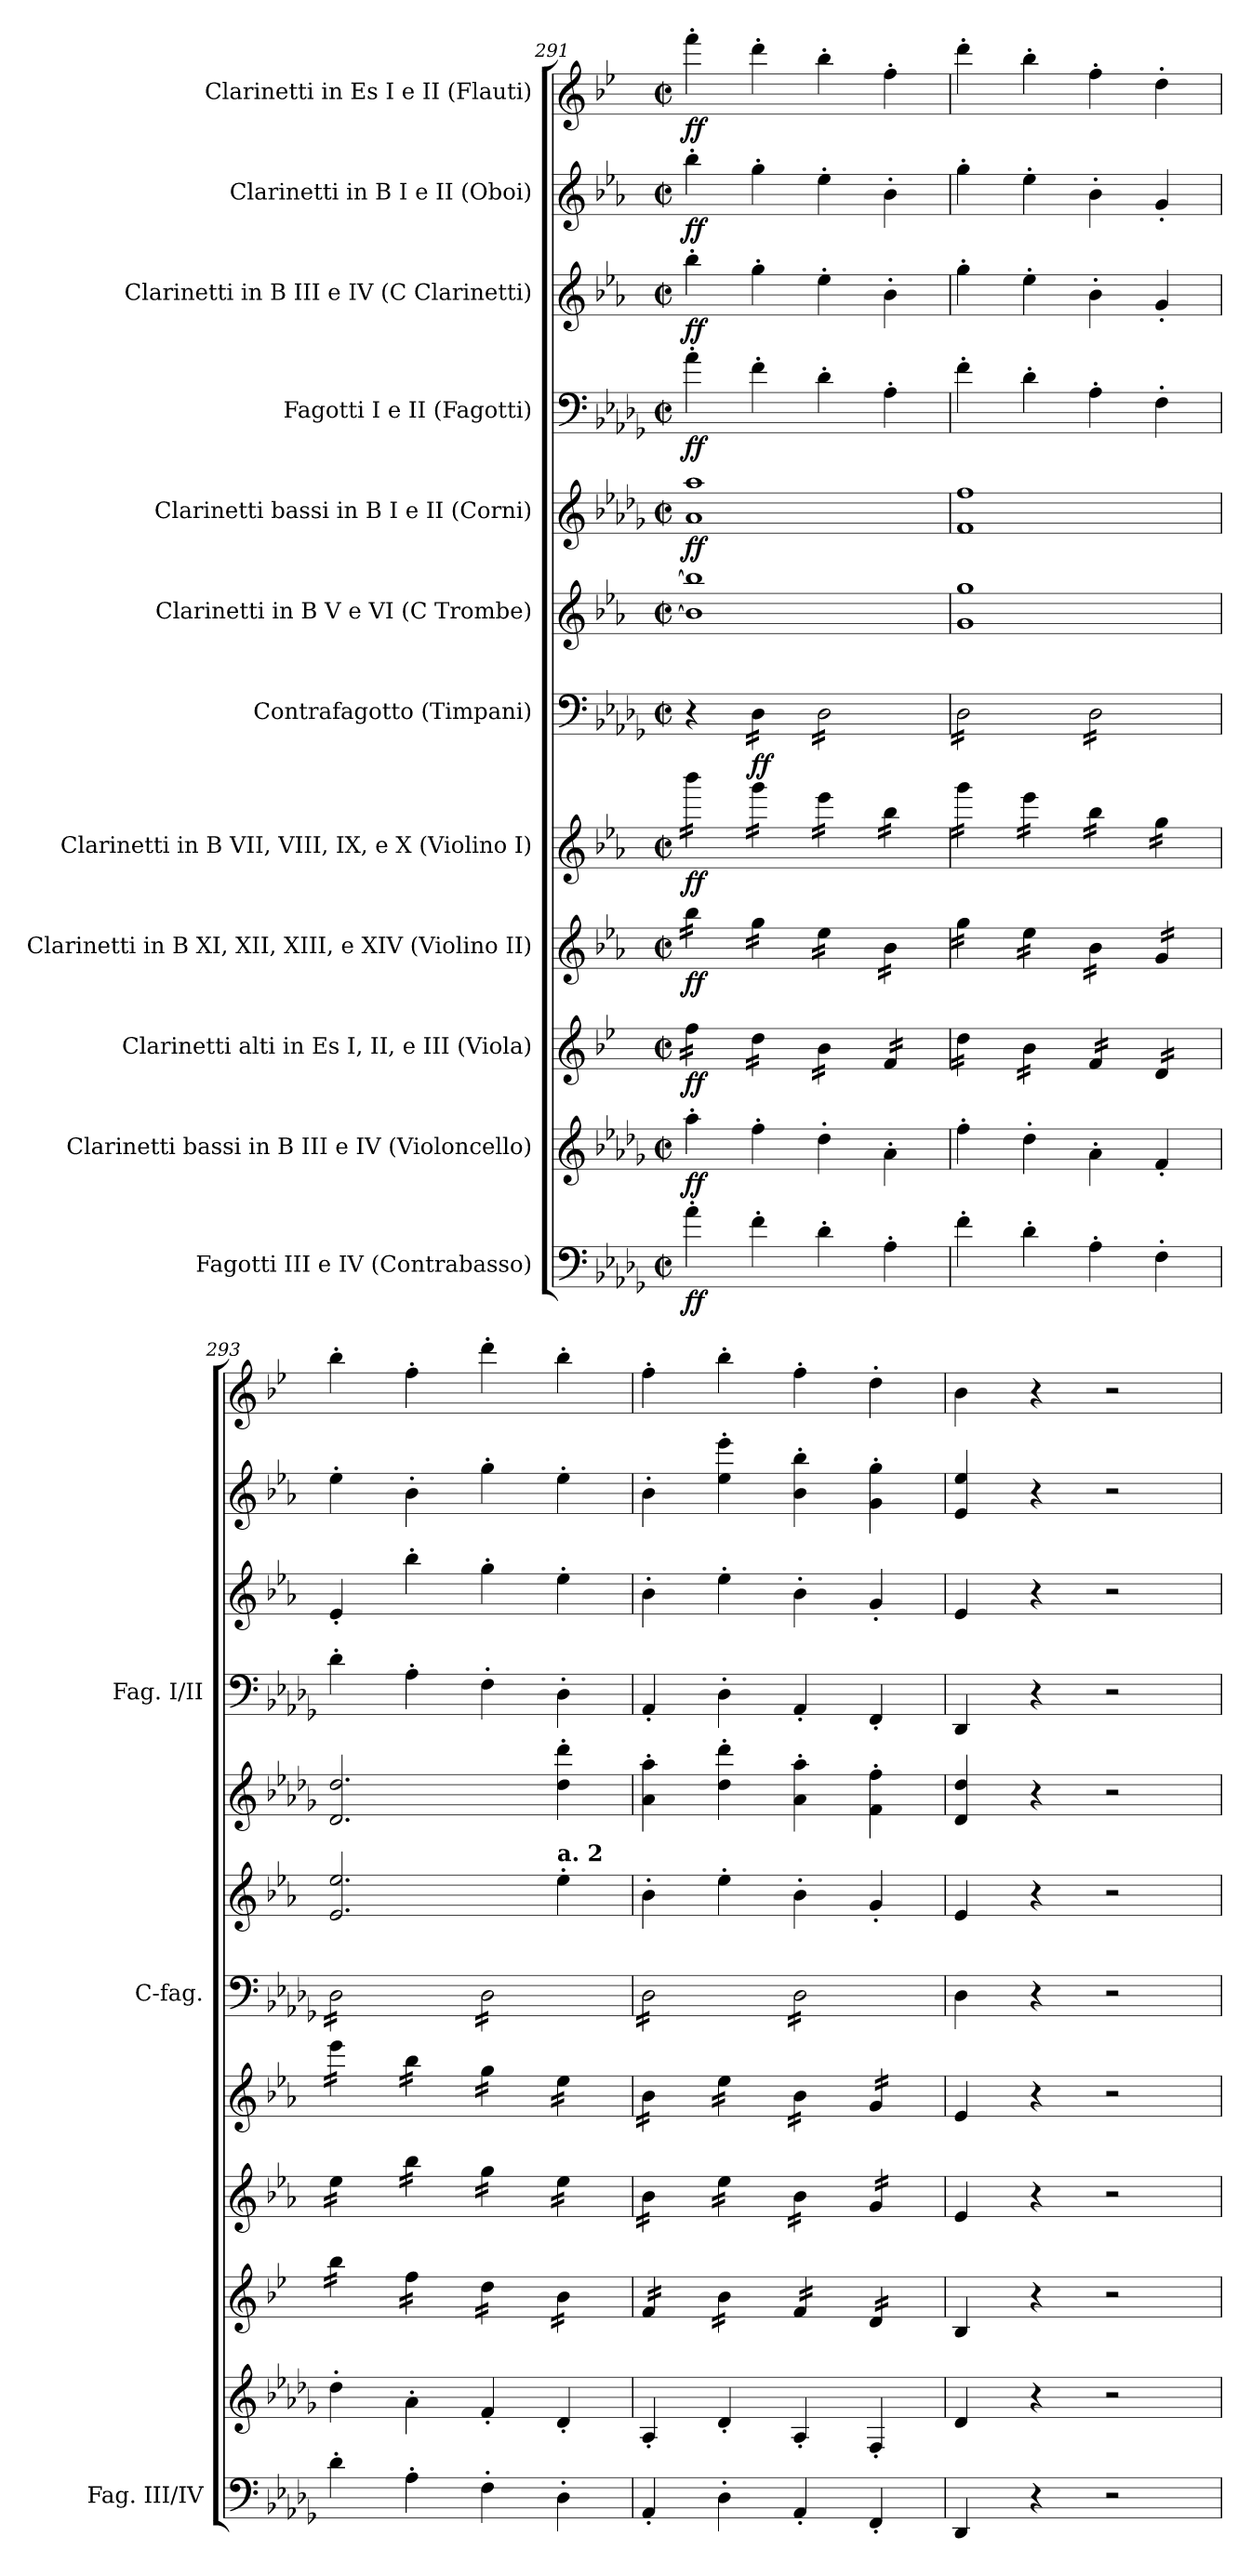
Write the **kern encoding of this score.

**kern	**dynam	**kern	**dynam	**kern	**dynam	**kern	**dynam	**kern	**dynam	**kern	**dynam	**kern	**kern	**dynam	**kern	**dynam	**kern	**dynam	**kern	**dynam	**kern	**dynam
*part12	*part12	*part11	*part11	*part10	*part10	*part9	*part9	*part8	*part8	*part7	*part7	*part6	*part5	*part5	*part4	*part4	*part3	*part3	*part2	*part2	*part1	*part1
*staff12	*staff12	*staff11	*staff11	*staff10	*staff10	*staff9	*staff9	*staff8	*staff8	*staff7	*staff7	*staff6	*staff5	*staff5	*staff4	*staff4	*staff3	*staff3	*staff2	*staff2	*staff1	*staff1
*I"Fagotti III e IV (Contrabasso)	*	*I"Clarinetti bassi in B III e IV (Violoncello)	*	*I"Clarinetti alti in Es I, II, e III (Viola)	*	*I"Clarinetti in B XI, XII, XIII, e XIV (Violino II)	*	*I"Clarinetti in B VII, VIII, IX, e X (Violino I)	*	*I"Contrafagotto (Timpani)	*	*I"Clarinetti in B V e VI (C Trombe)	*I"Clarinetti bassi in B I e II (Corni)	*	*I"Fagotti I e II (Fagotti)	*	*I"Clarinetti in B III e IV (C Clarinetti)	*	*I"Clarinetti in B I e II (Oboi)	*	*I"Clarinetti in Es I e II (Flauti)	*
*I'Fag. III/IV	*	*	*	*	*	*	*	*	*	*I'C-fag.	*	*	*	*	*I'Fag. I/II	*	*	*	*	*	*	*
!!LO:PB:g=z
*clefF4	*	*clefG2	*	*clefG2	*	*clefG2	*	*clefG2	*	*clefF4	*	*clefG2	*clefG2	*	*clefF4	*	*clefG2	*	*clefG2	*	*clefG2	*
*	*	*ITrd8c14	*	*ITrd5c9	*	*ITrd1c2	*	*ITrd1c2	*	*ITrd7c12	*	*ITrd1c2	*ITrd8c14	*	*	*	*ITrd1c2	*	*ITrd1c2	*	*ITrd-2c-3	*
*k[b-e-a-d-g-]	*	*k[b-e-a-d-g-]	*	*k[b-e-a-d-g-]	*	*k[b-e-a-d-g-]	*	*k[b-e-a-d-g-]	*	*k[b-e-a-d-g-]	*	*k[b-e-a-d-g-]	*k[b-e-a-d-g-]	*	*k[b-e-a-d-g-]	*	*k[b-e-a-d-g-]	*	*k[b-e-a-d-g-]	*	*k[b-e-a-d-g-]	*
*M2/2	*	*M2/2	*	*M2/2	*	*M2/2	*	*M2/2	*	*M2/2	*	*M2/2	*M2/2	*	*M2/2	*	*M2/2	*	*M2/2	*	*M2/2	*
*met(c|)	*	*met(c|)	*	*met(c|)	*	*met(c|)	*	*met(c|)	*	*met(c|)	*	*met(c|)	*met(c|)	*	*met(c|)	*	*met(c|)	*	*met(c|)	*	*met(c|)	*
=291	=291	=291	=291	=291	=291	=291	=291	=291	=291	=291	=291	=291	=291	=291	=291	=291	=291	=291	=291	=291	=291	=291
!	!LO:DY:b	!	!LO:DY:b	!	!LO:DY:b	!	!LO:DY:b	!	!LO:DY:b	!	!	!	!	!LO:DY:b	!	!LO:DY:b	!	!LO:DY:b	!	!LO:DY:b	!	!LO:DY:b
*	*	*	*	*tremolo	*	*	*	*	*	*	*	*	*	*	*	*	*	*	*	*	*	*
*	*	*	*	*	*	*tremolo	*	*	*	*	*	*	*	*	*	*	*	*	*	*	*	*
*	*	*	*	*	*	*	*	*tremolo	*	*	*	*	*	*	*	*	*	*	*	*	*	*
4a-'\	ff	4a-'\	ff	16a-\LL	ff	16aa-\LL	ff	16aaa-\LL	ff	4r	.	1a-] 1aa-]	1A- 1a-	ff	4a-'\	ff	4aa-'\	ff	4aa-'\	ff	4aaa-'\	ff
.	.	.	.	16a-\	.	16aa-\	.	16aaa-\	.	.	.	.	.	.	.	.	.	.	.	.	.	.
.	.	.	.	16a-\	.	16aa-\	.	16aaa-\	.	.	.	.	.	.	.	.	.	.	.	.	.	.
.	.	.	.	16a-\JJ	.	16aa-\JJ	.	16aaa-\JJ	.	.	.	.	.	.	.	.	.	.	.	.	.	.
!	!	!	!	!	!	!	!	!	!	!	!LO:DY:b	!	!	!	!	!	!	!	!	!	!	!
*	*	*	*	*	*	*	*	*	*	*tremolo	*	*	*	*	*	*	*	*	*	*	*	*
4f'\	.	4f'\	.	16f\LL	.	16ff\LL	.	16fff\LL	.	16DD-\LL	ff	.	.	.	4f'\	.	4ff'\	.	4ff'\	.	4fff'\	.
.	.	.	.	16f\	.	16ff\	.	16fff\	.	16DD-\	.	.	.	.	.	.	.	.	.	.	.	.
.	.	.	.	16f\	.	16ff\	.	16fff\	.	16DD-\	.	.	.	.	.	.	.	.	.	.	.	.
.	.	.	.	16f\JJ	.	16ff\JJ	.	16fff\JJ	.	16DD-\JJ	.	.	.	.	.	.	.	.	.	.	.	.
4d-'\	.	4d-'\	.	16d-\LL	.	16dd-\LL	.	16ddd-\LL	.	16DD-\LL	.	.	.	.	4d-'\	.	4dd-'\	.	4dd-'\	.	4ddd-'\	.
.	.	.	.	16d-\	.	16dd-\	.	16ddd-\	.	16DD-\	.	.	.	.	.	.	.	.	.	.	.	.
.	.	.	.	16d-\	.	16dd-\	.	16ddd-\	.	16DD-\	.	.	.	.	.	.	.	.	.	.	.	.
.	.	.	.	16d-\JJ	.	16dd-\JJ	.	16ddd-\JJ	.	16DD-\	.	.	.	.	.	.	.	.	.	.	.	.
4A-'\	.	4A-'\	.	16A-/LL	.	16a-\LL	.	16aa-\LL	.	16DD-\	.	.	.	.	4A-'\	.	4a-'\	.	4a-'\	.	4aa-'\	.
.	.	.	.	16A-/	.	16a-\	.	16aa-\	.	16DD-\	.	.	.	.	.	.	.	.	.	.	.	.
.	.	.	.	16A-/	.	16a-\	.	16aa-\	.	16DD-\	.	.	.	.	.	.	.	.	.	.	.	.
.	.	.	.	16A-/JJ	.	16a-\JJ	.	16aa-\JJ	.	16DD-\JJ	.	.	.	.	.	.	.	.	.	.	.	.
=292	=292	=292	=292	=292	=292	=292	=292	=292	=292	=292	=292	=292	=292	=292	=292	=292	=292	=292	=292	=292	=292	=292
4f'\	.	4f'\	.	16f\LL	.	16ff\LL	.	16fff\LL	.	16DD-\LL	.	1f 1ff	1F 1f	.	4f'\	.	4ff'\	.	4ff'\	.	4fff'\	.
.	.	.	.	16f\	.	16ff\	.	16fff\	.	16DD-\	.	.	.	.	.	.	.	.	.	.	.	.
.	.	.	.	16f\	.	16ff\	.	16fff\	.	16DD-\	.	.	.	.	.	.	.	.	.	.	.	.
.	.	.	.	16f\JJ	.	16ff\JJ	.	16fff\JJ	.	16DD-\	.	.	.	.	.	.	.	.	.	.	.	.
4d-'\	.	4d-'\	.	16d-\LL	.	16dd-\LL	.	16ddd-\LL	.	16DD-\	.	.	.	.	4d-'\	.	4dd-'\	.	4dd-'\	.	4ddd-'\	.
.	.	.	.	16d-\	.	16dd-\	.	16ddd-\	.	16DD-\	.	.	.	.	.	.	.	.	.	.	.	.
.	.	.	.	16d-\	.	16dd-\	.	16ddd-\	.	16DD-\	.	.	.	.	.	.	.	.	.	.	.	.
.	.	.	.	16d-\JJ	.	16dd-\JJ	.	16ddd-\JJ	.	16DD-\JJ	.	.	.	.	.	.	.	.	.	.	.	.
4A-'\	.	4A-'\	.	16A-/LL	.	16a-\LL	.	16aa-\LL	.	16DD-\LL	.	.	.	.	4A-'\	.	4a-'\	.	4a-'\	.	4aa-'\	.
.	.	.	.	16A-/	.	16a-\	.	16aa-\	.	16DD-\	.	.	.	.	.	.	.	.	.	.	.	.
.	.	.	.	16A-/	.	16a-\	.	16aa-\	.	16DD-\	.	.	.	.	.	.	.	.	.	.	.	.
.	.	.	.	16A-/JJ	.	16a-\JJ	.	16aa-\JJ	.	16DD-\	.	.	.	.	.	.	.	.	.	.	.	.
4F'\	.	4F'/	.	16F/LL	.	16f/LL	.	16ff\LL	.	16DD-\	.	.	.	.	4F'\	.	4f'/	.	4f'/	.	4ff'\	.
.	.	.	.	16F/	.	16f/	.	16ff\	.	16DD-\	.	.	.	.	.	.	.	.	.	.	.	.
.	.	.	.	16F/	.	16f/	.	16ff\	.	16DD-\	.	.	.	.	.	.	.	.	.	.	.	.
.	.	.	.	16F/JJ	.	16f/JJ	.	16ff\JJ	.	16DD-\JJ	.	.	.	.	.	.	.	.	.	.	.	.
=293	=293	=293	=293	=293	=293	=293	=293	=293	=293	=293	=293	=293	=293	=293	=293	=293	=293	=293	=293	=293	=293	=293
4d-'\	.	4d-'\	.	16dd-\LL	.	16dd-\LL	.	16ddd-\LL	.	16DD-\LL	.	2.d-/ 2.dd-/	2.D-/ 2.d-/	.	4d-'\	.	4d-'/	.	4dd-'\	.	4ddd-'\	.
.	.	.	.	16dd-\	.	16dd-\	.	16ddd-\	.	16DD-\	.	.	.	.	.	.	.	.	.	.	.	.
.	.	.	.	16dd-\	.	16dd-\	.	16ddd-\	.	16DD-\	.	.	.	.	.	.	.	.	.	.	.	.
.	.	.	.	16dd-\JJ	.	16dd-\JJ	.	16ddd-\JJ	.	16DD-\	.	.	.	.	.	.	.	.	.	.	.	.
4A-'\	.	4A-'\	.	16a-\LL	.	16aa-\LL	.	16aa-\LL	.	16DD-\	.	.	.	.	4A-'\	.	4aa-'\	.	4a-'\	.	4aa-'\	.
.	.	.	.	16a-\	.	16aa-\	.	16aa-\	.	16DD-\	.	.	.	.	.	.	.	.	.	.	.	.
.	.	.	.	16a-\	.	16aa-\	.	16aa-\	.	16DD-\	.	.	.	.	.	.	.	.	.	.	.	.
.	.	.	.	16a-\JJ	.	16aa-\JJ	.	16aa-\JJ	.	16DD-\JJ	.	.	.	.	.	.	.	.	.	.	.	.
4F'\	.	4F'/	.	16f\LL	.	16ff\LL	.	16ff\LL	.	16DD-\LL	.	.	.	.	4F'\	.	4ff'\	.	4ff'\	.	4fff'\	.
.	.	.	.	16f\	.	16ff\	.	16ff\	.	16DD-\	.	.	.	.	.	.	.	.	.	.	.	.
.	.	.	.	16f\	.	16ff\	.	16ff\	.	16DD-\	.	.	.	.	.	.	.	.	.	.	.	.
.	.	.	.	16f\JJ	.	16ff\JJ	.	16ff\JJ	.	16DD-\	.	.	.	.	.	.	.	.	.	.	.	.
!	!	!	!	!	!	!	!	!	!	!	!	!LO:TX:a:B:t=a. 2	!	!	!	!	!	!	!	!	!	!
4D-'\	.	4D-'/	.	16d-\LL	.	16dd-\LL	.	16dd-\LL	.	16DD-\	.	4dd-'\	4d-\' 4dd-\'	.	4D-'\	.	4dd-'\	.	4dd-'\	.	4ddd-'\	.
.	.	.	.	16d-\	.	16dd-\	.	16dd-\	.	16DD-\	.	.	.	.	.	.	.	.	.	.	.	.
.	.	.	.	16d-\	.	16dd-\	.	16dd-\	.	16DD-\	.	.	.	.	.	.	.	.	.	.	.	.
.	.	.	.	16d-\JJ	.	16dd-\JJ	.	16dd-\JJ	.	16DD-\JJ	.	.	.	.	.	.	.	.	.	.	.	.
=294	=294	=294	=294	=294	=294	=294	=294	=294	=294	=294	=294	=294	=294	=294	=294	=294	=294	=294	=294	=294	=294	=294
4AA-'/	.	4AA-'/	.	16A-/LL	.	16a-\LL	.	16a-\LL	.	16DD-\LL	.	4a-'\	4A-\' 4a-\'	.	4AA-'/	.	4a-'\	.	4a-'\	.	4aa-'\	.
.	.	.	.	16A-/	.	16a-\	.	16a-\	.	16DD-\	.	.	.	.	.	.	.	.	.	.	.	.
.	.	.	.	16A-/	.	16a-\	.	16a-\	.	16DD-\	.	.	.	.	.	.	.	.	.	.	.	.
.	.	.	.	16A-/JJ	.	16a-\JJ	.	16a-\JJ	.	16DD-\	.	.	.	.	.	.	.	.	.	.	.	.
4D-'\	.	4D-'/	.	16d-\LL	.	16dd-\LL	.	16dd-\LL	.	16DD-\	.	4dd-'\	4d-\' 4dd-\'	.	4D-'\	.	4dd-'\	.	4dd-\' 4ddd-\'	.	4ddd-'\	.
.	.	.	.	16d-\	.	16dd-\	.	16dd-\	.	16DD-\	.	.	.	.	.	.	.	.	.	.	.	.
.	.	.	.	16d-\	.	16dd-\	.	16dd-\	.	16DD-\	.	.	.	.	.	.	.	.	.	.	.	.
.	.	.	.	16d-\JJ	.	16dd-\JJ	.	16dd-\JJ	.	16DD-\JJ	.	.	.	.	.	.	.	.	.	.	.	.
4AA-'/	.	4AA-'/	.	16A-/LL	.	16a-\LL	.	16a-\LL	.	16DD-\LL	.	4a-'\	4A-\' 4a-\'	.	4AA-'/	.	4a-'\	.	4a-\' 4aa-\'	.	4aa-'\	.
.	.	.	.	16A-/	.	16a-\	.	16a-\	.	16DD-\	.	.	.	.	.	.	.	.	.	.	.	.
.	.	.	.	16A-/	.	16a-\	.	16a-\	.	16DD-\	.	.	.	.	.	.	.	.	.	.	.	.
.	.	.	.	16A-/JJ	.	16a-\JJ	.	16a-\JJ	.	16DD-\	.	.	.	.	.	.	.	.	.	.	.	.
4FF'/	.	4FF'/	.	16F/LL	.	16f/LL	.	16f/LL	.	16DD-\	.	4f'/	4F\' 4f\'	.	4FF'/	.	4f'/	.	4f\' 4ff\'	.	4ff'\	.
.	.	.	.	16F/	.	16f/	.	16f/	.	16DD-\	.	.	.	.	.	.	.	.	.	.	.	.
.	.	.	.	16F/	.	16f/	.	16f/	.	16DD-\	.	.	.	.	.	.	.	.	.	.	.	.
.	.	.	.	16F/JJ	.	16f/JJ	.	16f/JJ	.	16DD-\JJ	.	.	.	.	.	.	.	.	.	.	.	.
*	*	*	*	*	*	*	*	*	*	*Xtremolo	*	*	*	*	*	*	*	*	*	*	*	*
*	*	*	*	*	*	*	*	*Xtremolo	*	*	*	*	*	*	*	*	*	*	*	*	*	*
*	*	*	*	*	*	*Xtremolo	*	*	*	*	*	*	*	*	*	*	*	*	*	*	*	*
*	*	*	*	*Xtremolo	*	*	*	*	*	*	*	*	*	*	*	*	*	*	*	*	*	*
=295	=295	=295	=295	=295	=295	=295	=295	=295	=295	=295	=295	=295	=295	=295	=295	=295	=295	=295	=295	=295	=295	=295
4DD-/	.	4D-/	.	4D-/	.	4d-/	.	4d-/	.	4DD-\	.	4d-/	4D-/ 4d-/	.	4DD-/	.	4d-/	.	4d-/ 4dd-/	.	4dd-\	.
4r	.	4r	.	4r	.	4r	.	4r	.	4r	.	4r	4r	.	4r	.	4r	.	4r	.	4r	.
2r	.	2r	.	2r	.	2r	.	2r	.	2r	.	2r	2r	.	2r	.	2r	.	2r	.	2r	.
=	=	=	=	=	=	=	=	=	=	=	=	=	=	=	=	=	=	=	=	=	=	=
*-	*-	*-	*-	*-	*-	*-	*-	*-	*-	*-	*-	*-	*-	*-	*-	*-	*-	*-	*-	*-	*-	*-
